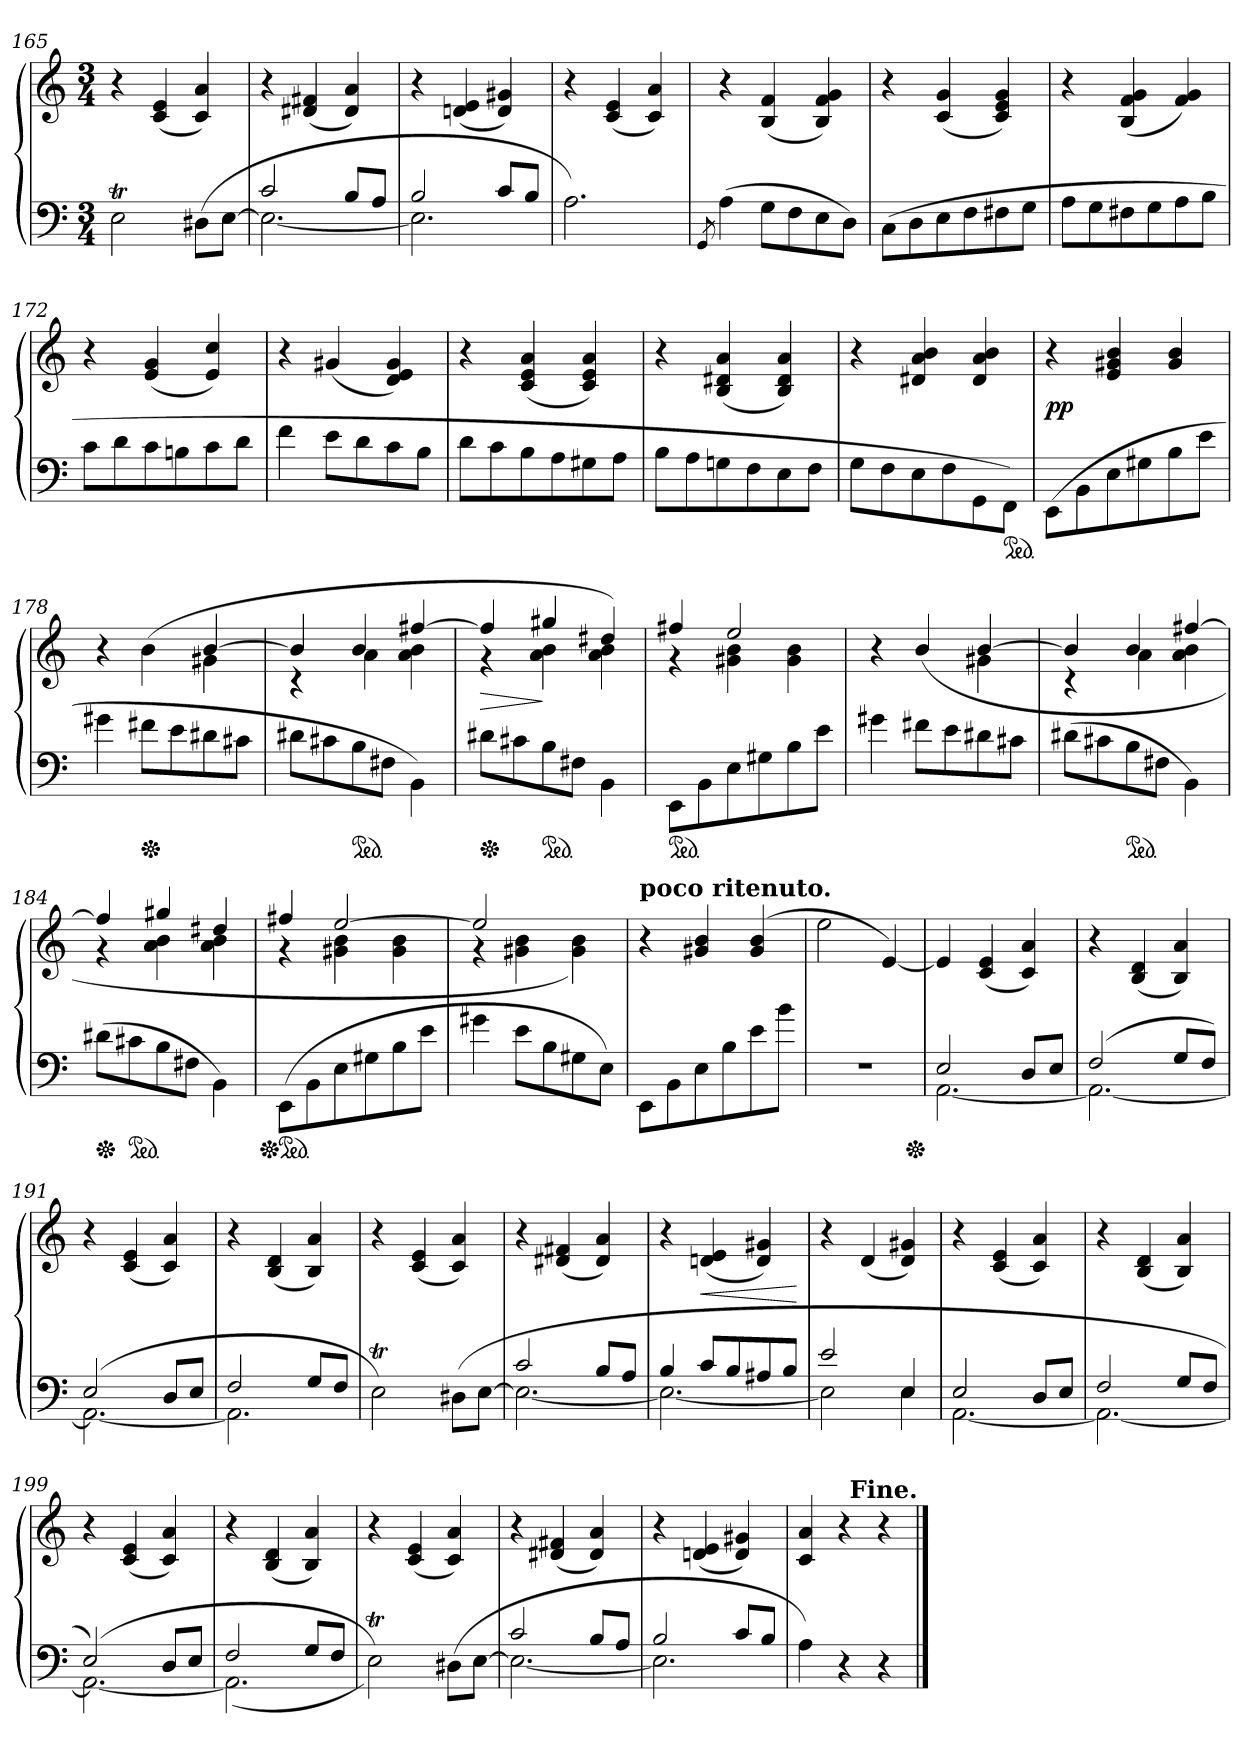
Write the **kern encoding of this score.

**kern	**kern	**dynam
*part1	*part1	*part1
*staff2	*staff1	*staff1/2
*clefF4	*clefG2	*
*k[]	*k[]	*
*M3/4	*M3/4	*
=165	=165	=165
2Et	4r	.
.	(>4c 4e	.
(>8D#XL	4c 4a)	.
[8EJ	.	.
=166	=166	=166
*^	*	*
2c	2.E_	4r	.
.	.	(>4d#X 4f#X	.
8BL	.	4d# 4a)	.
8AJ	.	.	.
=167	=167	=167	=167
2B	2.E]	4r	.
.	.	(>4dn 4e	.
8cL	.	4d 4g#X)	.
8BJ	.	.	.
*v	*v	*	*
=168	=168	=168
2.A)	4r	.
.	(>4c 4e	.
.	4c 4a)	.
=169	=169	=169
8qGG/	.	.
(>4A	4r	.
8GL	(>4B 4f	.
8F	.	.
8E	4B 4f 4g)	.
8DJ)	.	.
=170	=170	=170
(>8CL	4r	.
8D	.	.
8E	(>4c 4g	.
8F	.	.
8F#X	4c 4e 4g)	.
8GJ	.	.
=171	=171	=171
8AL	4r	.
8G	.	.
8F#X	(>4B 4f 4g	.
8G	.	.
8A	4f 4g)	.
8BJ	.	.
=172	=172	=172
8cL	4r	.
8d	.	.
8c	(>4e 4g	.
8Bn	.	.
8c	4e 4cc)	.
8dJ	.	.
=173	=173	=173
4f	4r	.
8eL	(>4g#X	.
8d	.	.
8c	4d 4e 4g#)	.
8BJ	.	.
=174	=174	=174
8dL	4r	.
8c	.	.
8B	(>4c 4e 4a	.
8A	.	.
8G#X	4c 4e 4a)	.
8AJ	.	.
=175	=175	=175
8BL	4r	.
8A	.	.
8Gn	(>4B 4d#X 4a	.
8F	.	.
8E	4B 4d# 4a)	.
8FJ	.	.
=176	=176	=176
8G\L	4r	.
8F	.	.
8E	4d#X 4a 4b	.
8F	.	.
8GG	4d# 4a 4b	.
8FFJ)	.	.
*ped	*	*
=177	=177	=177
(>8EEL	4r	pp
8BB	.	.
8E	4e 4g#X 4b	.
8G#X	.	.
8B	4g# 4b	.
8eJ	.	.
=178	=178	=178
*	*^	*
4g#X	2ryy	4r	.
*Xped	*	*	*
8f#XL	.	(>4b	.
8e	.	.	.
8d#X	[4b	4g#X	.
8c#XJ	.	.	.
=179	=179	=179	=179
8d#XL	4b]	4rc	.
8c#X	.	.	.
*ped	*	*	*
8B	4b	4a	.
8F#XJ	.	.	.
4BB\)	[4ff#X	4a 4b	.
=180	=180	=180	=180
!	!	!	!LO:HP:b
*Xped	*	*	*
8d#XL	4ff#]	4rg	>
8c#X	.	.	.
*ped	*	*	*
8B	4gg#X	4a 4b	]
8F#XJ	.	.	.
4BB\	4dd#X)	4a 4b	.
=181	=181	=181	=181
*ped	*	*	*
8EEL	4ff#X	4rg	.
8BB	.	.	.
8E	2ee	4g#X 4b	.
8G#X	.	.	.
8B	.	4g# 4b	.
8eJ	.	.	.
=182	=182	=182	=182
4g#X	4r	2ryy	.
8f#XL	(>4b/	.	.
8e	.	.	.
8d#X	[4b	4g#X	.
8c#XJ	.	.	.
=183	=183	=183	=183
(>8d#XL	4b]	4rc	.
8c#X	.	.	.
*ped	*	*	*
8B	4b	4a	.
8F#XJ	.	.	.
4BB\)	[4ff#X	4a 4b	.
=184	=184	=184	=184
*Xped	*	*	*
(>8d#XL	4ff#]	4rg	.
*ped	*	*	*
8c#X	.	.	.
8B	4gg#X	4a 4b	.
8F#XJ	.	.	.
4BB\)	4dd#X	4a 4b	.
=185	=185	=185	=185
*Xped	*	*	*
*ped	*	*	*
(>8EEL	4ff#X	4rg	.
8BB	.	.	.
8E	[2ee	4g#X 4b	.
8G#X	.	.	.
8B	.	4g# 4b	.
8eJ	.	.	.
=186	=186	=186	=186
4g#X	2ee]	4rg	.
8eL	.	4g#X 4b	.
8B	.	.	.
8G#X	4ryy	4g#\ 4b\)	.
8EJ)	.	.	.
*	*v	*v	*
=187	=187	=187
!	!LO:TX:a:B:t=poco ritenuto.	!
8EEL	4r	.
8BB	.	.
8E	4g#X 4b	.
8B	.	.
8e\	(>4g#/ 4b/	.
8b\J	.	.
=188	=188	=188
2.rF	2ee	.
.	[4e)	.
*Xped	*	*
=189	=189	=189
*^	*	*
2E	[2.AA	4e]	.
.	.	(>4c 4e	.
8DL	.	4c 4a)	.
8EJ	.	.	.
=190	=190	=190	=190
(>2F	2.AA_	4r	.
.	.	(>4B 4d	.
8GL	.	4B 4a)	.
8FJ)	.	.	.
=191	=191	=191	=191
(>2E	2.AA_	4r	.
.	.	(>4c 4e	.
8DL	.	4c 4a)	.
8EJ	.	.	.
=192	=192	=192	=192
2F	2.AA]	4r	.
.	.	(>4B 4d	.
8GL	.	4B 4a)	.
8FJ	.	.	.
*v	*v	*	*
=193	=193	=193
2Et)	4r	.
.	(>4c 4e	.
(>8D#XL	4c 4a)	.
[8EJ	.	.
=194	=194	=194
*^	*	*
2c	2.E_	4r	.
.	.	(>4d#X 4f#X	.
8BL	.	4d# 4a)	.
8AJ	.	.	.
=195	=195	=195	=195
4B	2.E_	4r	.
!	!	!	!LO:HP:b
8cL	.	(>4dn 4e	<
8B	.	.	.
8A#X	.	4d 4g#X)	.
8BJ	.	.	.
*v	*v	*	*
.	.	[
=196	=196	=196
*^	*	*
2e	2E]	4r	.
.	.	(>4d	.
4E	4E	4d 4g#X)	.
=197	=197	=197	=197
2E	[2.AA	4r	.
.	.	(>4c 4e	.
8DL	.	4c 4a)	.
8EJ	.	.	.
=198	=198	=198	=198
2F	2.AA_	4r	.
.	.	(>4B 4d	.
8GL	.	4B 4a)	.
8FJ	.	.	.
=199	=199	=199	=199
(>2E)	2.AA_	4r	.
.	.	(>4c 4e	.
8DL	.	4c 4a)	.
8EJ	.	.	.
=200	=200	=200	=200
2F	(<2.AA]	4r	.
.	.	(>4B 4d	.
8GL	.	4B 4a)	.
8FJ	.	.	.
*v	*v	*	*
=201	=201	=201
2Et))	4r	.
.	(>4c 4e	.
(>8D#XL	4c 4a)	.
[8EJ	.	.
=202	=202	=202
*^	*	*
2c	2.E_	4r	.
.	.	(>4d#X 4f#X	.
8BL	.	4d# 4a)	.
8AJ	.	.	.
=203	=203	=203	=203
2B	2.E]	4r	.
.	.	(>4dn 4e	.
8cL	.	4d 4g#X)	.
8BJ	.	.	.
*v	*v	*	*
=204	=204	=204
4A)	4c 4a	.
4r	4r	.
4r	4r	.
!	!LO:TX:a:B:t=Fine.	!
==	==	==
*-	*-	*-
